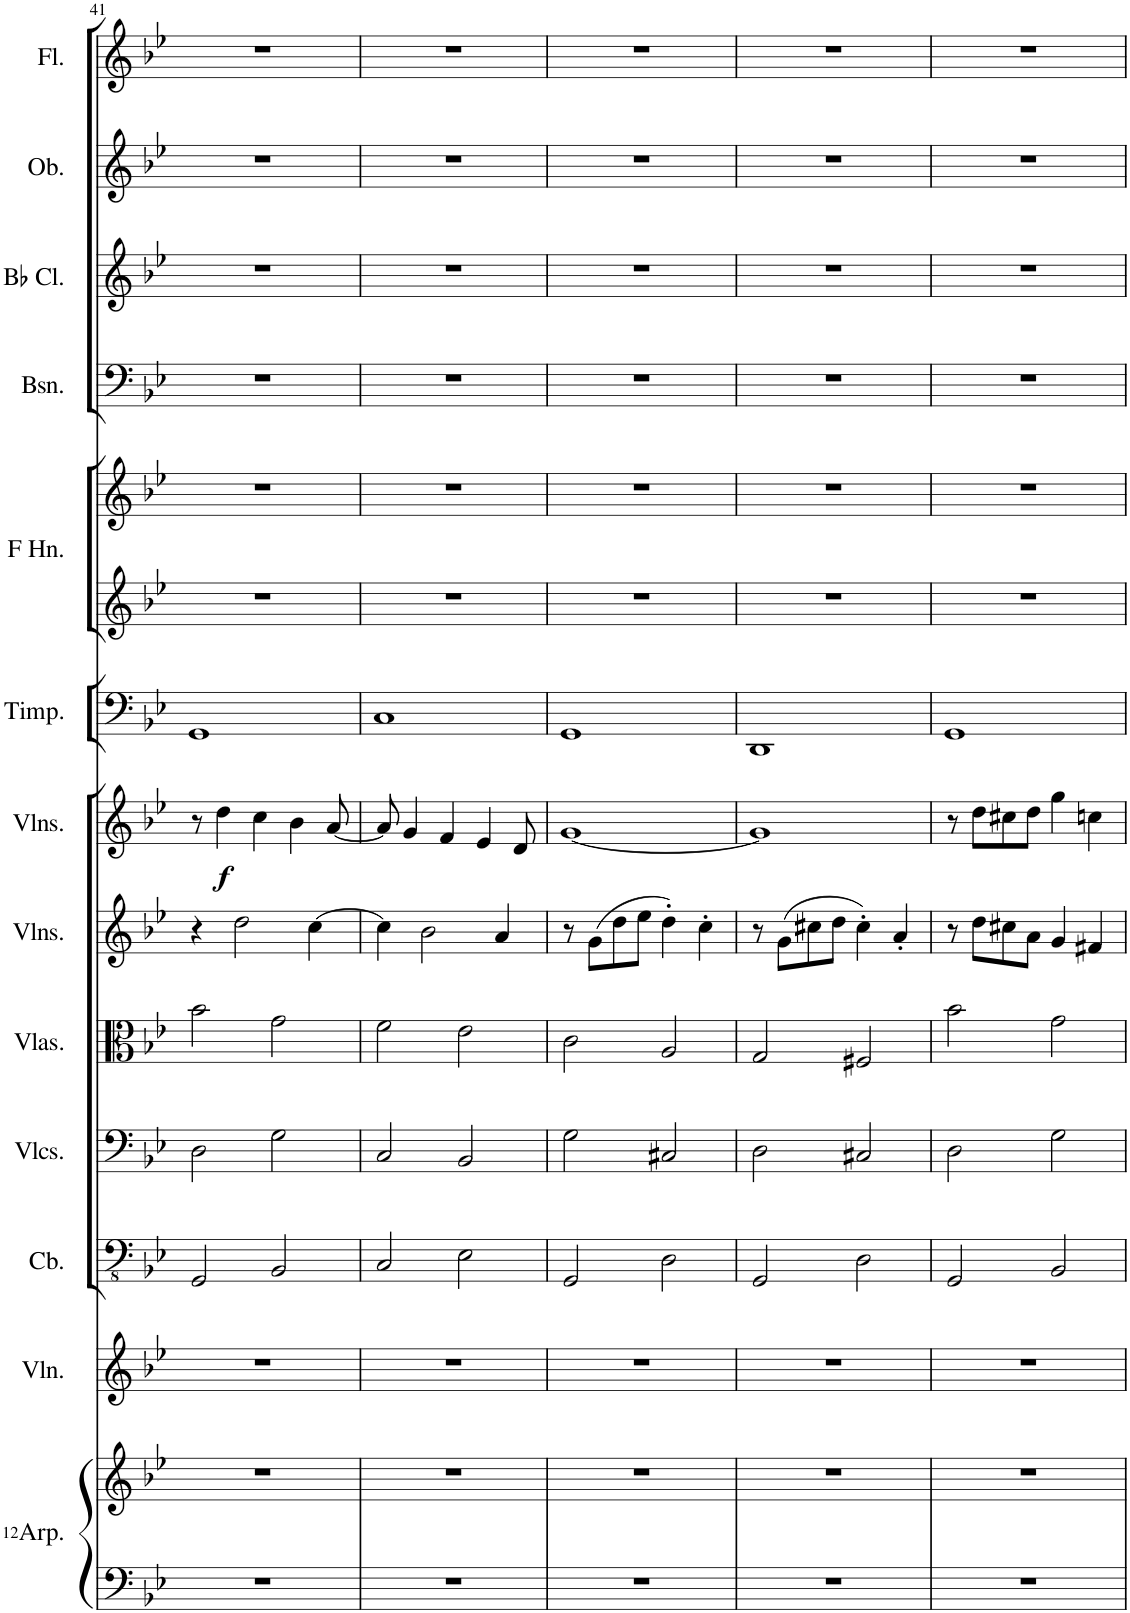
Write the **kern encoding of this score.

**kern	**kern	**kern	**kern	**kern	**kern	**kern	**kern	**dynam	**kern	**kern	**kern	**kern	**kern	**kern	**kern
*part13	*part13	*part12	*part11	*part10	*part9	*part8	*part7	*part7	*part6	*part5	*part5	*part4	*part3	*part2	*part1
*staff15	*staff14	*staff13	*staff12	*staff11	*staff10	*staff9	*staff8	*staff8	*staff7	*staff6	*staff5	*staff4	*staff3	*staff2	*staff1
*I"Arpa	*	*I"Violín	*I"Contrabass	*I"Violoncellos	*I"Violas	*I"Violins II	*I"Violins I	*	*I"Timpani	*I"Horns in F	*	*I"Bassoons	*I"Clarinets in Bb	*I"Oboes	*I"Flutes
*I'Arp.	*	*I'Vln.	*I'Cb.	*I'Vlcs.	*I'Vlas.	*I'Vlns.	*I'Vlns.	*	*I'Timp.	*	*	*I'Bsn.	*	*I'Ob.	*I'Fl.
!!LO:PB:g=z
*clefF4	*clefG2	*clefG2	*clefFv4	*clefF4	*clefC3	*clefG2	*clefG2	*	*clefF4	*clefG2	*clefG2	*clefF4	*clefG2	*clefG2	*clefG2
*	*	*	*ITrd7c12	*	*	*	*	*	*	*ITrd4c7	*ITrd4c7	*	*ITrd1c2	*	*
*k[b-e-]	*k[b-e-]	*k[b-e-]	*k[b-e-]	*k[b-e-]	*k[b-e-]	*k[b-e-]	*k[b-e-]	*	*k[b-e-]	*k[b-e-]	*k[b-e-]	*k[b-e-]	*k[b-e-]	*k[b-e-]	*k[b-e-]
*M4/4	*M4/4	*M4/4	*M4/4	*M4/4	*M4/4	*M4/4	*M4/4	*	*M4/4	*M4/4	*M4/4	*M4/4	*M4/4	*M4/4	*M4/4
=41	=41	=41	=41	=41	=41	=41	=41	=41	=41	=41	=41	=41	=41	=41	=41
1r	1r	1r	2GGG/	2D\	2b-\	4r	8r	.	1GG	1r	1r	1r	1r	1r	1r
!	!	!	!	!	!	!	!	!LO:DY:b	!	!	!	!	!	!	!
.	.	.	.	.	.	.	4dd\	f	.	.	.	.	.	.	.
.	.	.	.	.	.	2dd\	.	.	.	.	.	.	.	.	.
.	.	.	.	.	.	.	4cc\	.	.	.	.	.	.	.	.
.	.	.	2BBB-/	2G\	2g\	.	.	.	.	.	.	.	.	.	.
.	.	.	.	.	.	.	4b-\	.	.	.	.	.	.	.	.
.	.	.	.	.	.	[4cc\	.	.	.	.	.	.	.	.	.
.	.	.	.	.	.	.	[8a/	.	.	.	.	.	.	.	.
=42	=42	=42	=42	=42	=42	=42	=42	=42	=42	=42	=42	=42	=42	=42	=42
1r	1r	1r	2CC/	2C/	2f\	4cc\]	8a/]	.	1C	1r	1r	1r	1r	1r	1r
.	.	.	.	.	.	.	4g/	.	.	.	.	.	.	.	.
.	.	.	.	.	.	2b-\	.	.	.	.	.	.	.	.	.
.	.	.	.	.	.	.	4f/	.	.	.	.	.	.	.	.
.	.	.	2EE-\	2BB-/	2e-\	.	.	.	.	.	.	.	.	.	.
.	.	.	.	.	.	.	4e-/	.	.	.	.	.	.	.	.
.	.	.	.	.	.	4a/	.	.	.	.	.	.	.	.	.
.	.	.	.	.	.	.	8d/	.	.	.	.	.	.	.	.
=43	=43	=43	=43	=43	=43	=43	=43	=43	=43	=43	=43	=43	=43	=43	=43
1r	1r	1r	2GGG/	2G\	2c\	8r	[1g	.	1GG	1r	1r	1r	1r	1r	1r
.	.	.	.	.	.	(8g\L	.	.	.	.	.	.	.	.	.
.	.	.	.	.	.	8dd\	.	.	.	.	.	.	.	.	.
.	.	.	.	.	.	8ee-\J	.	.	.	.	.	.	.	.	.
.	.	.	2DD\	2C#X/	2A/	4dd'\)	.	.	.	.	.	.	.	.	.
.	.	.	.	.	.	4cc'\	.	.	.	.	.	.	.	.	.
=44	=44	=44	=44	=44	=44	=44	=44	=44	=44	=44	=44	=44	=44	=44	=44
1r	1r	1r	2GGG/	2D\	2G/	8r	1g]	.	1DD	1r	1r	1r	1r	1r	1r
.	.	.	.	.	.	(8g\L	.	.	.	.	.	.	.	.	.
.	.	.	.	.	.	8cc#X\	.	.	.	.	.	.	.	.	.
.	.	.	.	.	.	8dd\J	.	.	.	.	.	.	.	.	.
.	.	.	2DD\	2C#X/	2F#X/	4cc#'\)	.	.	.	.	.	.	.	.	.
.	.	.	.	.	.	4a'/	.	.	.	.	.	.	.	.	.
=45	=45	=45	=45	=45	=45	=45	=45	=45	=45	=45	=45	=45	=45	=45	=45
1r	1r	1r	2GGG/	2D\	2b-\	8r	8r	.	1GG	1r	1r	1r	1r	1r	1r
.	.	.	.	.	.	8dd\L	8dd\L	.	.	.	.	.	.	.	.
.	.	.	.	.	.	8cc#X\	8cc#X\	.	.	.	.	.	.	.	.
.	.	.	.	.	.	8a\J	8dd\J	.	.	.	.	.	.	.	.
.	.	.	2BBB-/	2G\	2g\	4g/	4gg\	.	.	.	.	.	.	.	.
.	.	.	.	.	.	4f#X/	4ccn\	.	.	.	.	.	.	.	.
=	=	=	=	=	=	=	=	=	=	=	=	=	=	=	=
*-	*-	*-	*-	*-	*-	*-	*-	*-	*-	*-	*-	*-	*-	*-	*-
